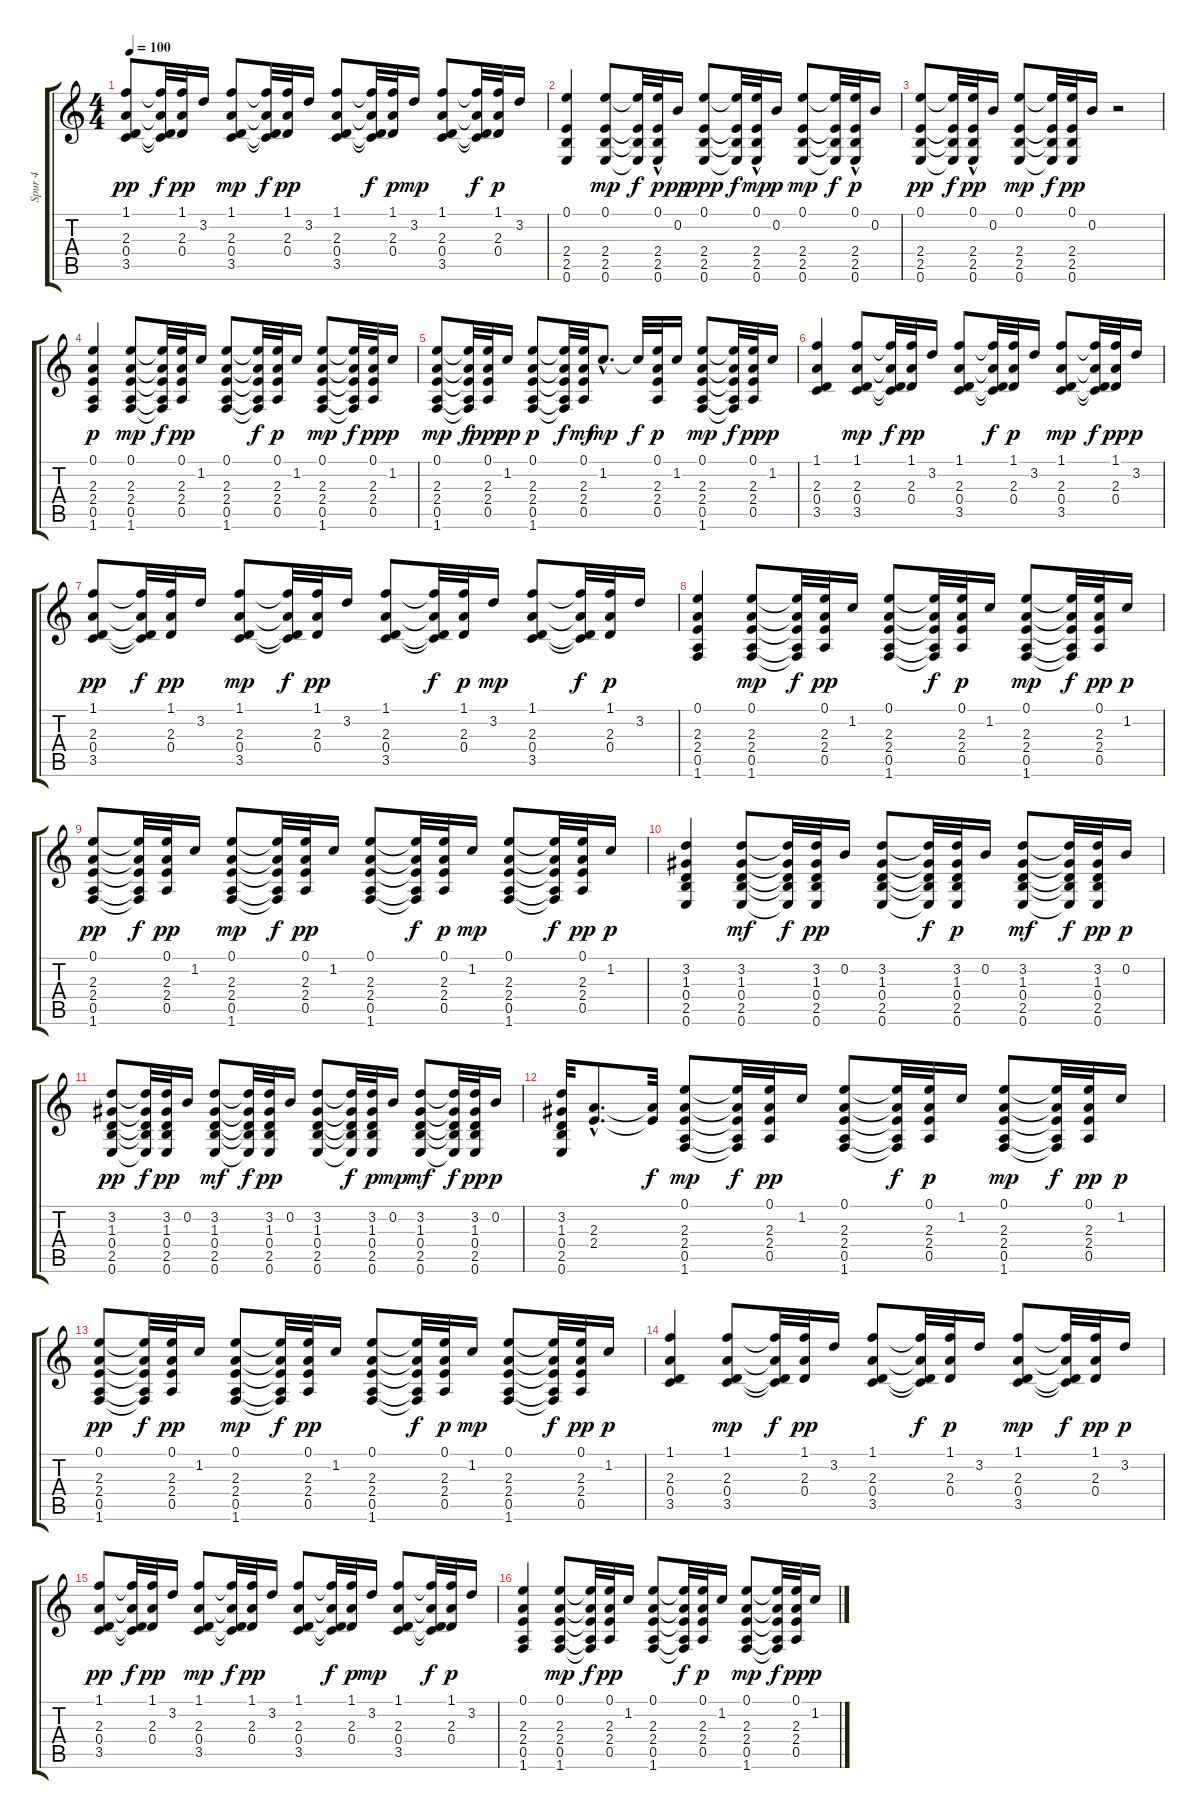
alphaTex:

\track ("Spur 4" "Spur 4") {instrument acousticguitarsteel}
\staff {score tabs}
\tuning (E4 B3 G3 D3 A2 E2) {hide}
\ts (4 4)
\tempo 100
\clef g2
\ks c
(1.1 2.3 0.4 3.5).8{dy pp} (1.1{t} 2.3{t} 0.4{t} 3.5{t}).32{dy f} (1.1 2.3 0.4).32{dy pp} 3.2.16 (1.1 2.3 0.4 3.5).8{dy mp} (1.1{t} 2.3{t} 0.4{t} 3.5{t}).32{dy f} (1.1 2.3 0.4).32{dy pp} 3.2.16 (1.1 2.3 0.4 3.5).8 (1.1{t} 2.3{t} 0.4{t} 3.5{t}).32{dy f} (1.1 2.3 0.4).32{dy p} 3.2.16{dy mp} (1.1 2.3 0.4 3.5).8 (1.1{t} 2.3{t} 0.4{t} 3.5{t}).32{dy f} (1.1 2.3 0.4).32{dy p} 3.2.16 |
(0.1 2.4 2.5 0.6).4 (0.1 2.4 2.5 0.6).8{dy mp} (0.1{t} 2.4{t} 2.5{t} 0.6{t}).32{dy f} (0.1 2.4{hac} 2.5 0.6).32{dy p} 0.2.16{dy pp} (0.1 2.4 2.5 0.6).8{dy ppp} (0.1{t} 2.4{t} 2.5{t} 0.6{t}).32{dy f} (0.1 2.4{hac} 2.5 0.6).32{dy mp} 0.2.16{dy p} (0.1 2.4 2.5 0.6).8{dy mp} (0.1{t} 2.4{t} 2.5{t} 0.6{t}).32{dy f} (0.1 2.4{hac} 2.5 0.6).32{dy p} 0.2.16 |
(0.1 2.4 2.5 0.6).8{dy pp} (0.1{t} 2.4{t} 2.5{t} 0.6{t}).32{dy f} (0.1 2.4{hac} 2.5 0.6).32{dy pp} 0.2.16 (0.1 2.4 2.5 0.6).8{dy mp} (0.1{t} 2.4{t} 2.5{t} 0.6{t}).32{dy f} (0.1 2.4 2.5 0.6).32{dy pp} 0.2.16 r.2 |
(0.1 2.3 2.4 0.5 1.6).4{dy p} (0.1 2.3 2.4 0.5 1.6).8{dy mp} (0.1{t} 2.3{t} 2.4{t} 0.5{t} 1.6{t}).32{dy f} (0.1 2.3 2.4 0.5).32{dy pp} 1.2.16 (0.1 2.3 2.4 0.5 1.6).8 (0.1{t} 2.3{t} 2.4{t} 0.5{t} 1.6{t}).32{dy f} (0.1 2.3 2.4 0.5).32{dy p} 1.2.16 (0.1 2.3 2.4 0.5 1.6).8{dy mp} (0.1{t} 2.3{t} 2.4{t} 0.5{t} 1.6{t}).32{dy f} (0.1 2.3 2.4 0.5).32{dy pp} 1.2.16{dy p} |
(0.1 2.3 2.4 0.5 1.6).8{dy mp} (0.1{t} 2.3{t} 2.4{t} 0.5{t} 1.6{t}).32{dy f} (0.1 2.3 2.4 0.5).32{dy ppp} 1.2.16{dy pp} (0.1 2.3 2.4 0.5 1.6).8{dy p} (0.1{t} 2.3{t} 2.4{t} 0.5{t} 1.6{t}).32{dy f} (0.1 2.3 2.4 0.5).32{dy mf} 1.2{hac}.8{d dy mp} 1.2{t}.32{dy f} (0.1 2.3 2.4 0.5).32{dy p} 1.2.16 (0.1 2.3 2.4 0.5 1.6).8{dy mp} (0.1{t} 2.3{t} 2.4{t} 0.5{t} 1.6{t}).32{dy f} (0.1 2.3 2.4 0.5).32{dy pp} 1.2.16{dy p} |
(1.1 2.3 0.4 3.5).4 (1.1 2.3 0.4 3.5).8{dy mp} (1.1{t} 2.3{t} 0.4{t} 3.5{t}).32{dy f} (1.1 2.3 0.4).32{dy pp} 3.2.16 (1.1 2.3 0.4 3.5).8 (1.1{t} 2.3{t} 0.4{t} 3.5{t}).32{dy f} (1.1 2.3 0.4).32{dy p} 3.2.16 (1.1 2.3 0.4 3.5).8{dy mp} (1.1{t} 2.3{t} 0.4{t} 3.5{t}).32{dy f} (1.1 2.3 0.4).32{dy pp} 3.2.16{dy p} |
(1.1 2.3 0.4 3.5).8{dy pp} (1.1{t} 2.3{t} 0.4{t} 3.5{t}).32{dy f} (1.1 2.3 0.4).32{dy pp} 3.2.16 (1.1 2.3 0.4 3.5).8{dy mp} (1.1{t} 2.3{t} 0.4{t} 3.5{t}).32{dy f} (1.1 2.3 0.4).32{dy pp} 3.2.16 (1.1 2.3 0.4 3.5).8 (1.1{t} 2.3{t} 0.4{t} 3.5{t}).32{dy f} (1.1 2.3 0.4).32{dy p} 3.2.16{dy mp} (1.1 2.3 0.4 3.5).8 (1.1{t} 2.3{t} 0.4{t} 3.5{t}).32{dy f} (1.1 2.3 0.4).32{dy p} 3.2.16 |
(0.1 2.3 2.4 0.5 1.6).4 (0.1 2.3 2.4 0.5 1.6).8{dy mp} (0.1{t} 2.3{t} 2.4{t} 0.5{t} 1.6{t}).32{dy f} (0.1 2.3 2.4 0.5).32{dy pp} 1.2.16 (0.1 2.3 2.4 0.5 1.6).8 (0.1{t} 2.3{t} 2.4{t} 0.5{t} 1.6{t}).32{dy f} (0.1 2.3 2.4 0.5).32{dy p} 1.2.16 (0.1 2.3 2.4 0.5 1.6).8{dy mp} (0.1{t} 2.3{t} 2.4{t} 0.5{t} 1.6{t}).32{dy f} (0.1 2.3 2.4 0.5).32{dy pp} 1.2.16{dy p} |
(0.1 2.3 2.4 0.5 1.6).8{dy pp} (0.1{t} 2.3{t} 2.4{t} 0.5{t} 1.6{t}).32{dy f} (0.1 2.3 2.4 0.5).32{dy pp} 1.2.16 (0.1 2.3 2.4 0.5 1.6).8{dy mp} (0.1{t} 2.3{t} 2.4{t} 0.5{t} 1.6{t}).32{dy f} (0.1 2.3 2.4 0.5).32{dy pp} 1.2.16 (0.1 2.3 2.4 0.5 1.6).8 (0.1{t} 2.3{t} 2.4{t} 0.5{t} 1.6{t}).32{dy f} (0.1 2.3 2.4 0.5).32{dy p} 1.2.16{dy mp} (0.1 2.3 2.4 0.5 1.6).8 (0.1{t} 2.3{t} 2.4{t} 0.5{t} 1.6{t}).32{dy f} (0.1 2.3 2.4 0.5).32{dy pp} 1.2.16{dy p} |
(3.2 1.3 0.4 2.5 0.6).4 (3.2 1.3 0.4 2.5 0.6).8{dy mf} (3.2{t} 1.3{t} 0.4{t} 2.5{t} 0.6{t}).32{dy f} (3.2 1.3 0.4 2.5 0.6).32{dy pp} 0.2.16 (3.2 1.3 0.4 2.5 0.6).8 (3.2{t} 1.3{t} 0.4{t} 2.5{t} 0.6{t}).32{dy f} (3.2 1.3 0.4 2.5 0.6).32{dy p} 0.2.16 (3.2 1.3 0.4 2.5 0.6).8{dy mf} (3.2{t} 1.3{t} 0.4{t} 2.5{t} 0.6{t}).32{dy f} (3.2 1.3 0.4 2.5 0.6).32{dy pp} 0.2.16{dy p} |
(3.2 1.3 0.4 2.5 0.6).8{dy pp} (3.2{t} 1.3{t} 0.4{t} 2.5{t} 0.6{t}).32{dy f} (3.2 1.3 0.4 2.5 0.6).32{dy pp} 0.2.16 (3.2 1.3 0.4 2.5 0.6).8{dy mf} (3.2{t} 1.3{t} 0.4{t} 2.5{t} 0.6{t}).32{dy f} (3.2 1.3 0.4 2.5 0.6).32{dy pp} 0.2.16 (3.2 1.3 0.4 2.5 0.6).8 (3.2{t} 1.3{t} 0.4{t} 2.5{t} 0.6{t}).32{dy f} (3.2 1.3 0.4 2.5 0.6).32{dy p} 0.2.16{dy mp} (3.2 1.3 0.4 2.5 0.6).8{dy mf} (3.2{t} 1.3{t} 0.4{t} 2.5{t} 0.6{t}).32{dy f} (3.2 1.3 0.4 2.5 0.6).32{dy pp} 0.2.16{dy p} |
(3.2 1.3 0.4 2.5 0.6).32 (2.3{hac} 2.4{hac}).8{d} (2.3{t} 2.4{t}).32{dy f} (0.1 2.3 2.4 0.5 1.6).8{dy mp} (0.1{t} 2.3{t} 2.4{t} 0.5{t} 1.6{t}).32{dy f} (0.1 2.3 2.4 0.5).32{dy pp} 1.2.16 (0.1 2.3 2.4 0.5 1.6).8 (0.1{t} 2.3{t} 2.4{t} 0.5{t} 1.6{t}).32{dy f} (0.1 2.3 2.4 0.5).32{dy p} 1.2.16 (0.1 2.3 2.4 0.5 1.6).8{dy mp} (0.1{t} 2.3{t} 2.4{t} 0.5{t} 1.6{t}).32{dy f} (0.1 2.3 2.4 0.5).32{dy pp} 1.2.16{dy p} |
(0.1 2.3 2.4 0.5 1.6).8{dy pp} (0.1{t} 2.3{t} 2.4{t} 0.5{t} 1.6{t}).32{dy f} (0.1 2.3 2.4 0.5).32{dy pp} 1.2.16 (0.1 2.3 2.4 0.5 1.6).8{dy mp} (0.1{t} 2.3{t} 2.4{t} 0.5{t} 1.6{t}).32{dy f} (0.1 2.3 2.4 0.5).32{dy pp} 1.2.16 (0.1 2.3 2.4 0.5 1.6).8 (0.1{t} 2.3{t} 2.4{t} 0.5{t} 1.6{t}).32{dy f} (0.1 2.3 2.4 0.5).32{dy p} 1.2.16{dy mp} (0.1 2.3 2.4 0.5 1.6).8 (0.1{t} 2.3{t} 2.4{t} 0.5{t} 1.6{t}).32{dy f} (0.1 2.3 2.4 0.5).32{dy pp} 1.2.16{dy p} |
(1.1 2.3 0.4 3.5).4 (1.1 2.3 0.4 3.5).8{dy mp} (1.1{t} 2.3{t} 0.4{t} 3.5{t}).32{dy f} (1.1 2.3 0.4).32{dy pp} 3.2.16 (1.1 2.3 0.4 3.5).8 (1.1{t} 2.3{t} 0.4{t} 3.5{t}).32{dy f} (1.1 2.3 0.4).32{dy p} 3.2.16 (1.1 2.3 0.4 3.5).8{dy mp} (1.1{t} 2.3{t} 0.4{t} 3.5{t}).32{dy f} (1.1 2.3 0.4).32{dy pp} 3.2.16{dy p} |
(1.1 2.3 0.4 3.5).8{dy pp} (1.1{t} 2.3{t} 0.4{t} 3.5{t}).32{dy f} (1.1 2.3 0.4).32{dy pp} 3.2.16 (1.1 2.3 0.4 3.5).8{dy mp} (1.1{t} 2.3{t} 0.4{t} 3.5{t}).32{dy f} (1.1 2.3 0.4).32{dy pp} 3.2.16 (1.1 2.3 0.4 3.5).8 (1.1{t} 2.3{t} 0.4{t} 3.5{t}).32{dy f} (1.1 2.3 0.4).32{dy p} 3.2.16{dy mp} (1.1 2.3 0.4 3.5).8 (1.1{t} 2.3{t} 0.4{t} 3.5{t}).32{dy f} (1.1 2.3 0.4).32{dy p} 3.2.16 |
(0.1 2.3 2.4 0.5 1.6).4 (0.1 2.3 2.4 0.5 1.6).8{dy mp} (0.1{t} 2.3{t} 2.4{t} 0.5{t} 1.6{t}).32{dy f} (0.1 2.3 2.4 0.5).32{dy pp} 1.2.16 (0.1 2.3 2.4 0.5 1.6).8 (0.1{t} 2.3{t} 2.4{t} 0.5{t} 1.6{t}).32{dy f} (0.1 2.3 2.4 0.5).32{dy p} 1.2.16 (0.1 2.3 2.4 0.5 1.6).8{dy mp} (0.1{t} 2.3{t} 2.4{t} 0.5{t} 1.6{t}).32{dy f} (0.1 2.3 2.4 0.5).32{dy pp} 1.2.16{dy p}
